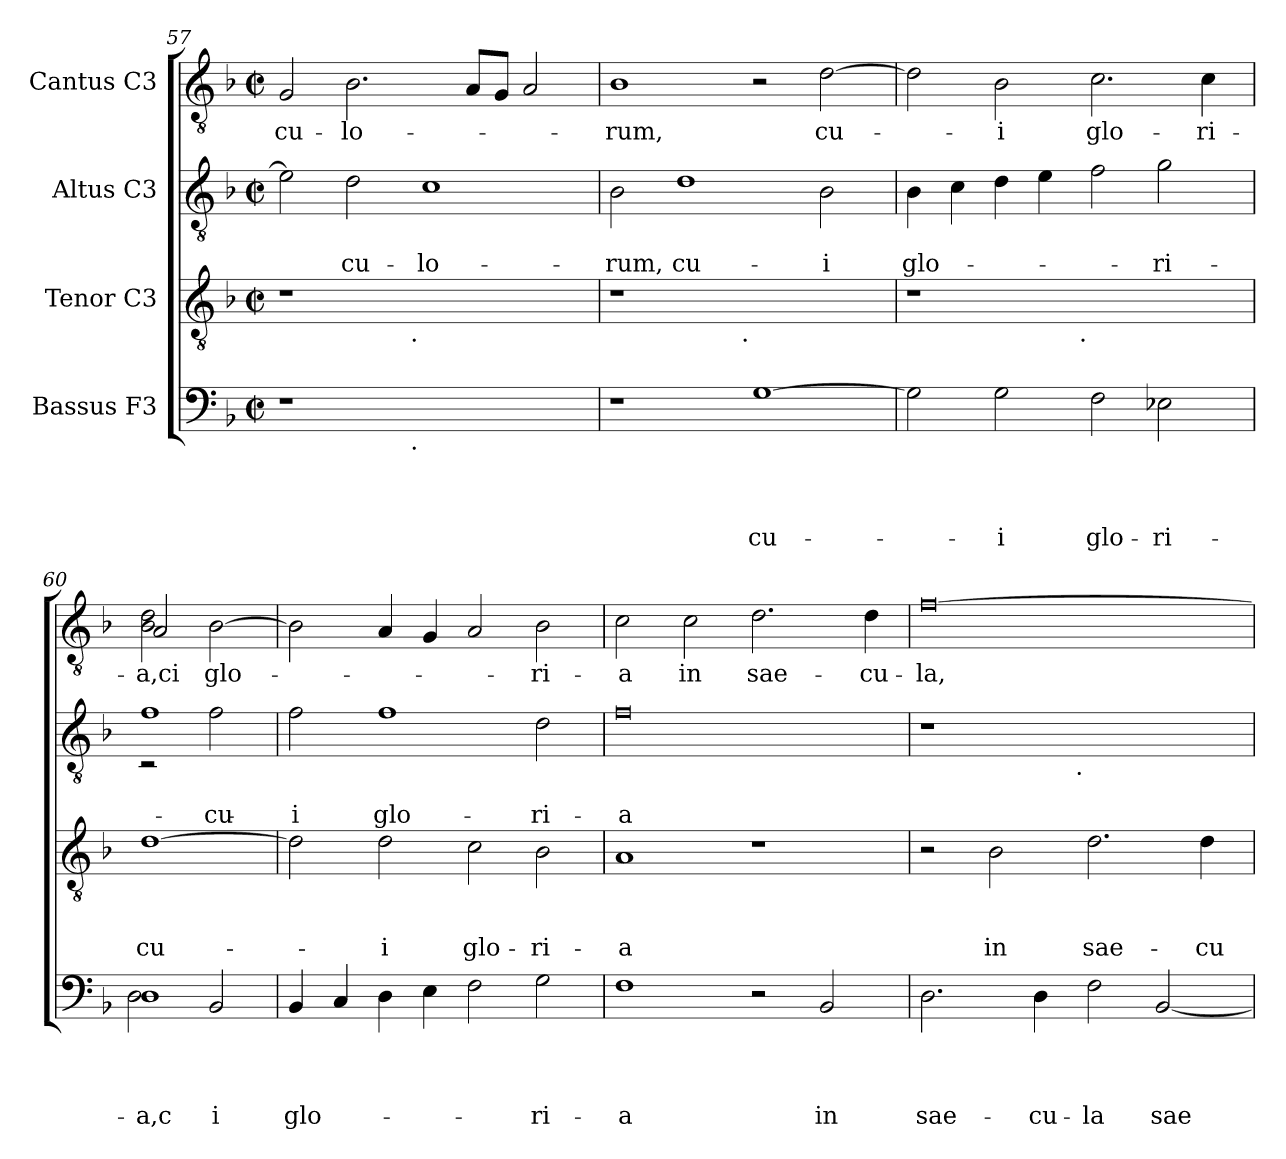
**kern	**text	**text	**text	**text	**kern	**text	**text	**text	**kern	**text	**text	**kern	**text
*part4	*part4	*part4	*part4	*part4	*part3	*part3	*part3	*part3	*part2	*part2	*part2	*part1	*part1
*staff4	*staff4	*staff4	*staff4	*staff4	*staff3	*staff3	*staff3	*staff3	*staff2	*staff2	*staff2	*staff1	*staff1
*I"Bassus F3	*	*	*	*	*I"Tenor C3	*	*	*	*I"Altus C3	*	*	*I"Cantus C3	*
*clefF4	*	*	*	*	*clefGv2	*	*	*	*clefGv2	*	*	*clefGv2	*
*k[b-]	*	*	*	*	*k[b-]	*	*	*	*k[b-]	*	*	*k[b-]	*
*F:	*	*	*	*	*F:	*	*	*	*F:	*	*	*F:	*
*M2/2	*	*	*	*	*M2/2	*	*	*	*M2/2	*	*	*M2/2	*
*met(c|)	*	*	*	*	*met(c|)	*	*	*	*met(c|)	*	*	*met(c|)	*
=57	=57	=57	=57	=57	=57	=57	=57	=57	=57	=57	=57	=57	=57
!	!	!	!	!	!	!	!	!	!	!	!	!	!LO:LY:b
*^	*	*	*	*	*^	*	*	*	*	*	*	*	*
1r	2ryy	.	.	.	.	1r	2ryy	.	.	.	2e-\]	.	.	2G/	-cu-
!	!	!	!	!	!	!	!	!	!	!	!	!	!LO:LY:b	!	!LO:LY:b
.	4...ryy	.	.	.	.	.	4...ryy	.	.	.	2d\	.	-cu-	2.B-\	-lo-
!	!	!	!	!	!	!	!LO:TX:b:t=.	!	!	!	!	!	!	!	!
!	!LO:TX:b:t=.	!	!	!	!	!	!	!	!	!	!	!	!	!	!
.	1ryy	.	.	.	.	.	1ryy	.	.	.	.	.	.	.	.
!	!	!	!	!	!	!	!	!	!	!	!	!	!LO:LY:b	!	!
1ryy	.	.	.	.	.	1ryy	.	.	.	.	1c	.	-lo-	.	.
.	.	.	.	.	.	.	.	.	.	.	.	.	.	8A/L	.
.	.	.	.	.	.	.	.	.	.	.	.	.	.	8G/J	.
.	.	.	.	.	.	.	.	.	.	.	.	.	.	2A/	.
.	32ryy	.	.	.	.	.	32ryy	.	.	.	.	.	.	.	.
=58	=58	=58	=58	=58	=58	=58	=58	=58	=58	=58	=58	=58	=58	=58	=58
!	!	!	!	!	!	!	!	!	!	!	!	!	!LO:LY:b	!	!LO:LY:b
*v	*v	*	*	*	*	*	*	*	*	*	*	*	*	*	*
1r	.	.	.	.	1r	2ryy	.	.	.	2B-\	.	-rum,	1B-	-rum,
!	!	!	!	!	!	!	!	!	!	!	!	!LO:LY:b	!	!
.	.	.	.	.	.	4...ryy	.	.	.	1d	.	cu-	.	.
!	!	!	!	!	!	!LO:TX:b:t=.	!	!	!	!	!	!	!	!
.	.	.	.	.	.	1ryy	.	.	.	.	.	.	.	.
!	!	!	!	!LO:LY:b	!	!	!	!	!	!	!	!	!	!
[>1G	.	.	.	cu-	1ryy	.	.	.	.	.	.	.	2r	.
!	!	!	!	!	!	!	!	!	!	!	!	!LO:LY:b	!	!LO:LY:b
.	.	.	.	.	.	.	.	.	.	2B-\	.	-i	[>2d\	cu-
.	.	.	.	.	.	32ryy	.	.	.	.	.	.	.	.
=59	=59	=59	=59	=59	=59	=59	=59	=59	=59	=59	=59	=59	=59	=59
!	!	!	!	!	!	!	!	!	!	!	!	!LO:LY:b	!	!
2G\]	.	.	.	.	1r	2ryy	.	.	.	4B-\	.	glo-	2d\]	.
.	.	.	.	.	.	.	.	.	.	4c\	.	.	.	.
!	!	!	!	!LO:LY:b	!	!	!	!	!	!	!	!	!	!LO:LY:b
2G\	.	.	.	-i	.	4...ryy	.	.	.	4d\	.	.	2B-\	-i
.	.	.	.	.	.	.	.	.	.	4e\	.	.	.	.
!	!	!	!	!	!	!LO:TX:b:t=.	!	!	!	!	!	!	!	!
.	.	.	.	.	.	1ryy	.	.	.	.	.	.	.	.
!	!	!	!	!LO:LY:b	!	!	!	!	!	!	!	!	!	!LO:LY:b
2F\	.	.	.	glo-	1ryy	.	.	.	.	2f\	.	.	2.c\	glo-
!	!	!	!	!LO:LY:b	!	!	!	!	!	!	!	!LO:LY:b	!	!
2E-X\	.	.	.	-ri-	.	.	.	.	.	2g\	.	-ri-	.	.
!	!	!	!	!	!	!	!	!	!	!	!	!	!	!LO:LY:b
.	.	.	.	.	.	.	.	.	.	.	.	.	4c\	-ri-
.	.	.	.	.	.	32ryy	.	.	.	.	.	.	.	.
=60	=60	=60	=60	=60	=60	=60	=60	=60	=60	=60	=60	=60	=60	=60
*^	*	*	*	*	*	*	*	*	*	*	*	*	*	*
!	!	!	!	!	!LO:LY:b	!	!	!	!	!LO:LY:b	!	!	!	!	!LO:LY:b
*	*	*	*	*	*	*v	*v	*	*	*	*^	*	*	*^	*
1D	2D\	.	.	.	-a,c	[<1d	.	.	cu-	1f	2rC	.	.	2B-\ 2d\	2A/	-a,ci
!	!	!	!	!	!LO:LY:b	!	!	!	!	!	!	!	!LO:LY:b	!	!	!LO:LY:b
.	2BB-/	.	.	.	i	.	.	.	.	.	2f\	.	-cu-	[>2B-\	2ryy	-glo-
!!LO:LB:g=z
=61	=61	=61	=61	=61	=61	=61	=61	=61	=61	=61	=61	=61	=61	=61	=61	=61
!	!	!	!	!	!LO:LY:b	!	!	!	!	!	!	!	!LO:LY:b	!	!	!
*	*	*	*	*	*	*	*	*	*	*v	*v	*	*	*	*	*
*v	*v	*	*	*	*	*	*	*	*	*	*	*	*v	*v	*
4BB-/	.	.	.	glo-	2d\]	.	.	.	2f\	.	-i	2B-\]	.
4C/	.	.	.	.	.	.	.	.	.	.	.	.	.
!	!	!	!	!	!	!	!	!LO:LY:b	!	!	!LO:LY:b	!	!
4D\	.	.	.	.	2d\	.	.	-i	1f	.	glo-	4A/	.
4E\	.	.	.	.	.	.	.	.	.	.	.	4G/	.
!	!	!	!	!	!	!	!	!LO:LY:b	!	!	!	!	!
2F\	.	.	.	.	2c\	.	.	glo-	.	.	.	2A/	.
!	!	!	!	!LO:LY:b	!	!	!	!LO:LY:b	!	!	!LO:LY:b	!	!LO:LY:b
2G\	.	.	.	-ri-	2B-\	.	.	-ri-	2d\	.	-ri-	2B-\	ri-
=62	=62	=62	=62	=62	=62	=62	=62	=62	=62	=62	=62	=62	=62
!	!	!	!	!LO:LY:b	!	!	!	!LO:LY:b	!	!	!LO:LY:b	!	!LO:LY:b
1F	.	.	.	-a	1A	.	.	-a	0f	.	-a	2c\	-a
!	!	!	!	!	!	!	!	!	!	!	!	!	!LO:LY:b
.	.	.	.	.	.	.	.	.	.	.	.	2c\	in
!	!	!	!	!	!	!	!	!	!	!	!	!	!LO:LY:b
2r	.	.	.	.	1r	.	.	.	.	.	.	2.d\	sae-
!	!	!	!	!LO:LY:b	!	!	!	!	!	!	!	!	!
2BB-/	.	.	.	in	.	.	.	.	.	.	.	.	.
!	!	!	!	!	!	!	!	!	!	!	!	!	!LO:LY:b
.	.	.	.	.	.	.	.	.	.	.	.	4d\	-cu-
=63	=63	=63	=63	=63	=63	=63	=63	=63	=63	=63	=63	=63	=63
!	!	!	!	!LO:LY:b	!	!	!	!	!	!	!	!	!LO:LY:b
*	*	*	*	*	*	*	*	*	*^	*	*	*	*
2.D\	.	.	.	sae-	2r	.	.	.	1r	2ryy	.	.	[>0f	-la,
!	!	!	!	!	!	!	!	!LO:LY:b	!	!	!	!	!	!
.	.	.	.	.	2B-\	.	.	in	.	4...ryy	.	.	.	.
!	!	!	!	!LO:LY:b	!	!	!	!	!	!	!	!	!	!
4D\	.	.	.	-cu-	.	.	.	.	.	.	.	.	.	.
!	!	!	!	!	!	!	!	!	!	!LO:TX:b:t=.	!	!	!	!
.	.	.	.	.	.	.	.	.	.	1ryy	.	.	.	.
!	!	!	!	!LO:LY:b	!	!	!	!LO:LY:b	!	!	!	!	!	!
2F\	.	.	.	-la	2.d\	.	.	sae-	1ryy	.	.	.	.	.
!	!	!	!	!LO:LY:b	!	!	!	!	!	!	!	!	!	!
[<2BB-/	.	.	.	sae-	.	.	.	.	.	.	.	.	.	.
!	!	!	!	!	!	!	!	!LO:LY:b	!	!	!	!	!	!
.	.	.	.	.	4d\	.	.	-cu-	.	.	.	.	.	.
.	.	.	.	.	.	.	.	.	.	32ryy	.	.	.	.
*	*	*	*	*	*	*	*	*	*v	*v	*	*	*	*
=	=	=	=	=	=	=	=	=	=	=	=	=	=
*-	*-	*-	*-	*-	*-	*-	*-	*-	*-	*-	*-	*-	*-
